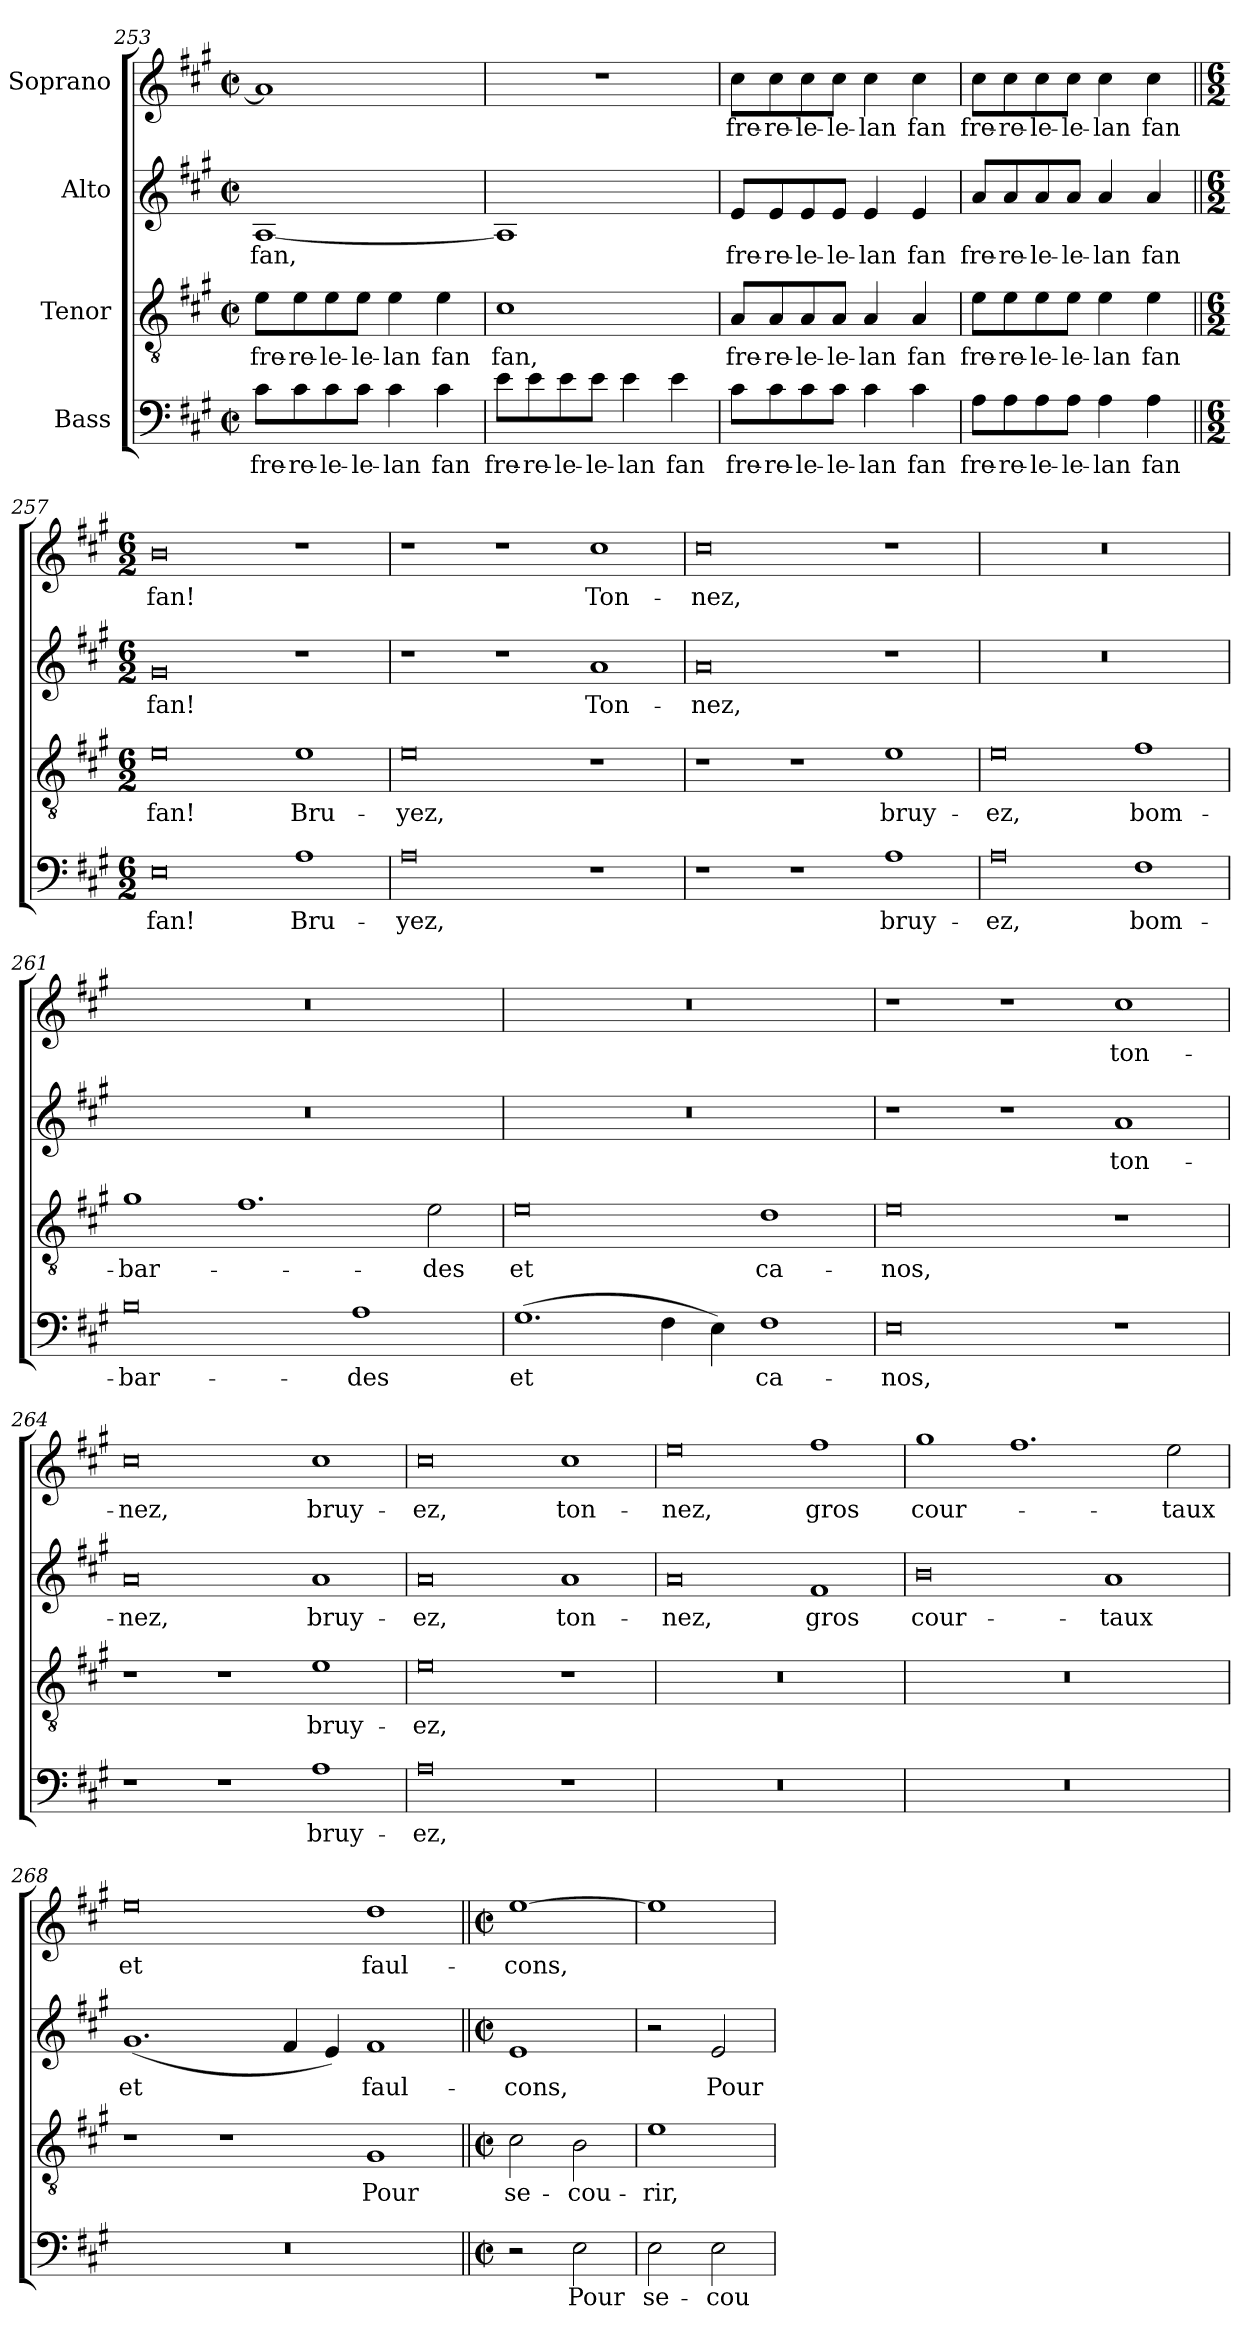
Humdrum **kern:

**kern	**text	**kern	**text	**kern	**text	**kern	**text
*part4	*part4	*part3	*part3	*part2	*part2	*part1	*part1
*staff4	*staff4	*staff3	*staff3	*staff2	*staff2	*staff1	*staff1
*I"Bass	*	*I"Tenor	*	*I"Alto	*	*I"Soprano	*
*clefF4	*	*clefGv2	*	*clefG2	*	*clefG2	*
*k[f#c#g#]	*	*k[f#c#g#]	*	*k[f#c#g#]	*	*k[f#c#g#]	*
*A:	*	*A:	*	*A:	*	*A:	*
*M2/2	*	*M2/2	*	*M2/2	*	*M2/2	*
*met(c|)	*	*met(c|)	*	*met(c|)	*	*met(c|)	*
=253	=253	=253	=253	=253	=253	=253	=253
8c#\L	fre-	8e\L	fre-	[1A	fan,	1a]	.
8c#\	-re-	8e\	-re-	.	.	.	.
8c#\	-le-	8e\	-le-	.	.	.	.
8c#\J	-le-	8e\J	-le-	.	.	.	.
4c#\	-lan	4e\	-lan	.	.	.	.
4c#\	fan	4e\	fan	.	.	.	.
=254	=254	=254	=254	=254	=254	=254	=254
8e\L	fre-	1c#	fan,	1A]	.	1r	.
8e\	-re-	.	.	.	.	.	.
8e\	-le-	.	.	.	.	.	.
8e\J	-le-	.	.	.	.	.	.
4e\	-lan	.	.	.	.	.	.
4e\	fan	.	.	.	.	.	.
=255	=255	=255	=255	=255	=255	=255	=255
8c#\L	fre-	8A/L	fre-	8e/L	fre-	8cc#\L	fre-
8c#\	-re-	8A/	-re-	8e/	-re-	8cc#\	-re-
8c#\	-le-	8A/	-le-	8e/	-le-	8cc#\	-le-
8c#\J	-le-	8A/J	-le-	8e/J	-le-	8cc#\J	-le-
4c#\	-lan	4A/	-lan	4e/	-lan	4cc#\	-lan
4c#\	fan	4A/	fan	4e/	fan	4cc#\	fan
!!LO:PB:g=z
=256	=256	=256	=256	=256	=256	=256	=256
8A\L	fre-	8e\L	fre-	8a/L	fre-	8cc#\L	fre-
8A\	-re-	8e\	-re-	8a/	-re-	8cc#\	-re-
8A\	-le-	8e\	-le-	8a/	-le-	8cc#\	-le-
8A\J	-le-	8e\J	-le-	8a/J	-le-	8cc#\J	-le-
4A\	-lan	4e\	-lan	4a/	-lan	4cc#\	-lan
4A\	fan	4e\	fan	4a/	fan	4cc#\	fan
=257||	=257||	=257||	=257||	=257||	=257||	=257||	=257||
*M6/2	*	*M6/2	*	*M6/2	*	*M6/2	*
0E	fan!	0e	fan!	0g#	fan!	0b	fan!
1A	Bru-	1e	Bru-	1r	.	1r	.
=258	=258	=258	=258	=258	=258	=258	=258
0A	-yez,	0e	-yez,	1r	.	1r	.
.	.	.	.	1r	.	1r	.
1r	.	1r	.	1a	Ton-	1cc#	Ton-
=259	=259	=259	=259	=259	=259	=259	=259
1r	.	1r	.	0a	-nez,	0cc#	-nez,
1r	.	1r	.	.	.	.	.
1A	bruy-	1e	bruy-	1r	.	1r	.
=260	=260	=260	=260	=260	=260	=260	=260
0A	-ez,	0e	-ez,	0.r	.	0.r	.
1F#	bom-	1f#	bom-	.	.	.	.
=261	=261	=261	=261	=261	=261	=261	=261
0B	-bar-	1g#	-bar-	0.r	.	0.r	.
.	.	1.f#	.	.	.	.	.
1A	-des	.	.	.	.	.	.
.	.	2e\	-des	.	.	.	.
!!LO:LB:g=z
=262	=262	=262	=262	=262	=262	=262	=262
(1.G#	et	0e	et	0.r	.	0.r	.
4F#\	.	.	.	.	.	.	.
4E\)	.	.	.	.	.	.	.
1F#	ca-	1d	ca-	.	.	.	.
=263	=263	=263	=263	=263	=263	=263	=263
0E	-nos,	0e	-nos,	1r	.	1r	.
.	.	.	.	1r	.	1r	.
1r	.	1r	.	1a	ton-	1cc#	ton-
=264	=264	=264	=264	=264	=264	=264	=264
1r	.	1r	.	0a	-nez,	0cc#	-nez,
1r	.	1r	.	.	.	.	.
1A	bruy-	1e	bruy-	1a	bruy-	1cc#	bruy-
=265	=265	=265	=265	=265	=265	=265	=265
0A	-ez,	0e	-ez,	0a	-ez,	0cc#	-ez,
1r	.	1r	.	1a	ton-	1cc#	ton-
=266	=266	=266	=266	=266	=266	=266	=266
0.r	.	0.r	.	0a	-nez,	0ee	-nez,
.	.	.	.	1f#	gros	1ff#	gros
=267	=267	=267	=267	=267	=267	=267	=267
0.r	.	0.r	.	0b	cour-	1gg#	cour-
.	.	.	.	.	.	1.ff#	.
.	.	.	.	1a	-taux	.	.
.	.	.	.	.	.	2ee\	-taux
=268	=268	=268	=268	=268	=268	=268	=268
0.r	.	1r	.	(1.g#	et	0ee	et
.	.	1r	.	.	.	.	.
.	.	.	.	4f#/	.	.	.
.	.	.	.	4e/)	.	.	.
.	.	1G#	Pour	1f#	faul-	1dd	faul-
!!LO:LB:g=z
=269||	=269||	=269||	=269||	=269||	=269||	=269||	=269||
*M2/2	*	*M2/2	*	*M2/2	*	*M2/2	*
*met(c|)	*	*met(c|)	*	*met(c|)	*	*met(c|)	*
2r	.	2c#\	se-	1e	-cons,	[1ee	-cons,
2E\	Pour	2B\	-cou-	.	.	.	.
=270	=270	=270	=270	=270	=270	=270	=270
2E\	se-	1e	-rir,	2r	.	1ee]	.
2E\	-cou-	.	.	2e/	Pour	.	.
=	=	=	=	=	=	=	=
*-	*-	*-	*-	*-	*-	*-	*-
